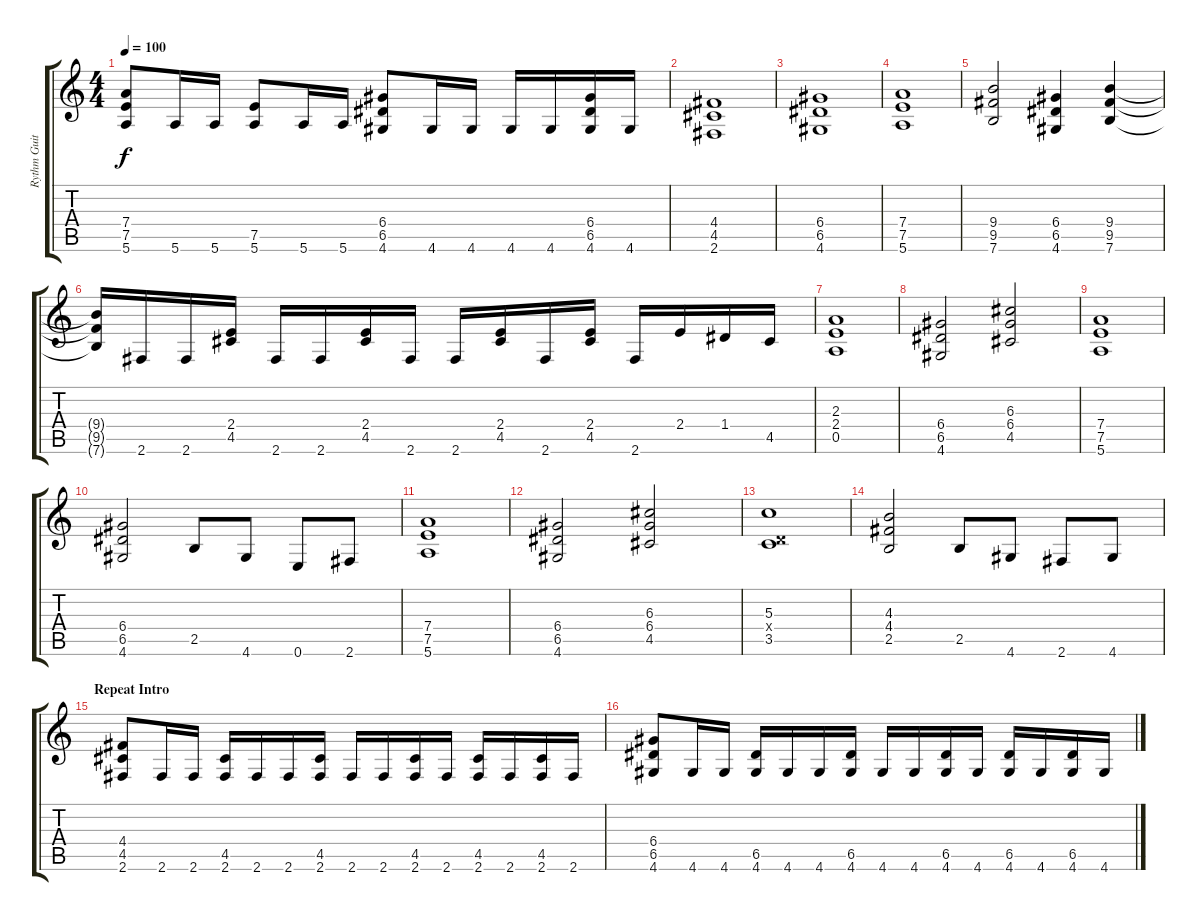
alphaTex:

\track ("Rythm Guitar" "Rythm Guit") {instrument distortionguitar}
\staff {score tabs}
\tuning (E4 B3 G3 D3 A2 E2) {hide}
\ts (4 4)
\tempo 100
\clef g2
\ks c
(7.4 7.5 5.6).8{dy f} 5.6.16 5.6.16 (7.5 5.6).8 5.6.16 5.6.16 (6.4 6.5 4.6).8 4.6.16 4.6.16 4.6.16 4.6.16 (6.4 6.5 4.6).16 4.6.16 |
(4.4 4.5 2.6).1 |
(6.4 6.5 4.6).1 |
(7.4 7.5 5.6).1 |
(9.4 9.5 7.6).2 (6.4 6.5 4.6).4 (9.4 9.5 7.6).4 |
(9.4{t} 9.5{t} 7.6{t}).16 2.6.16 2.6.16 (2.4 4.5).16 2.6.16 2.6.16 (2.4 4.5).16 2.6.16 2.6.16 (2.4 4.5).16 2.6.16 (2.4 4.5).16 2.6.16 2.4.16 1.4.16 4.5.16 |
(2.3 2.4 0.5).1 |
(6.4 6.5 4.6).2 (6.3 6.4 4.5).2 |
(7.4 7.5 5.6).1 |
(6.4 6.5 4.6).2 2.5.8 4.6.8 0.6.8 2.6.8 |
(7.4 7.5 5.6).1 |
(6.4 6.5 4.6).2 (6.3 6.4 4.5).2 |
(5.3 0.4{x} 3.5).1 |
(4.3 4.4 2.5).2 2.5.8 4.6.8 2.6.8 4.6.8 |
\section ("" "Repeat Intro")
(4.4 4.5 2.6).8 2.6.16 2.6.16 (4.5 2.6).16 2.6.16 2.6.16 (4.5 2.6).16 2.6.16 2.6.16 (4.5 2.6).16 2.6.16 (4.5 2.6).16 2.6.16 (4.5 2.6).16 2.6.16 |
(6.4 6.5 4.6).8 4.6.16 4.6.16 (6.5 4.6).16 4.6.16 4.6.16 (6.5 4.6).16 4.6.16 4.6.16 (6.5 4.6).16 4.6.16 (6.5 4.6).16 4.6.16 (6.5 4.6).16 4.6.16
